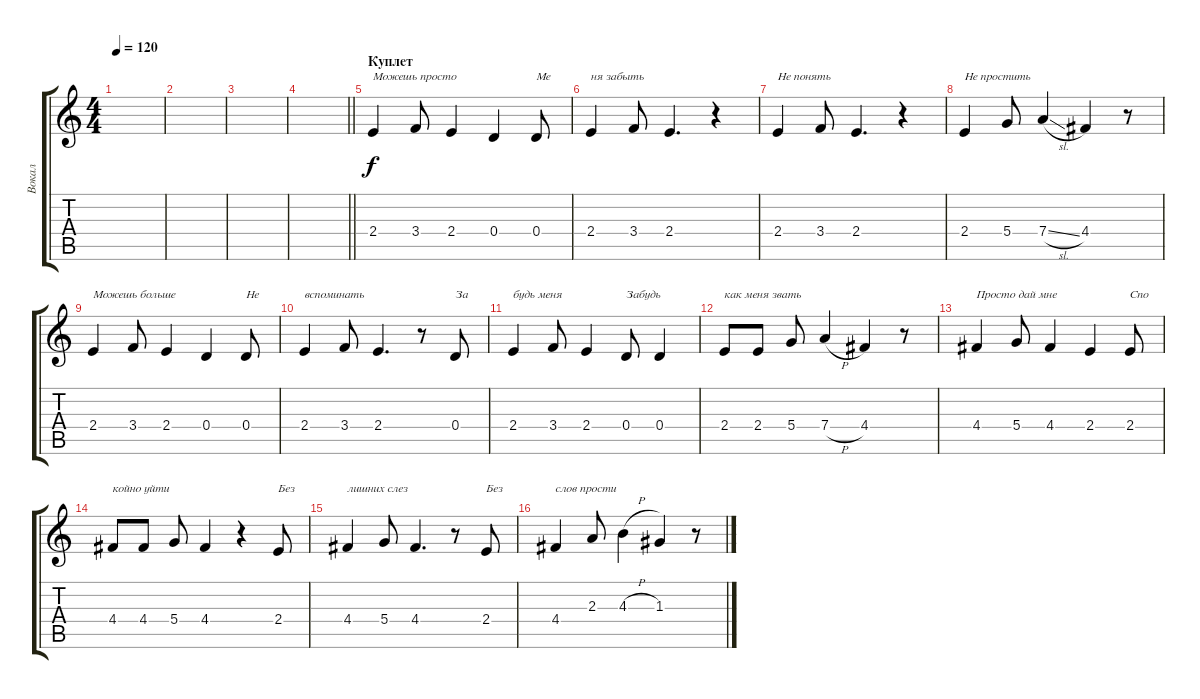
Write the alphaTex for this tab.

\track ("Вокал" "Вокал") {instrument electricguitarclean}
\staff {score tabs}
\tuning (E4 B3 G3 D3 A2 E2) {hide}
\ts (4 4)
\tempo 120
\clef g2
\ks c
|
|
|
\barLineRight lightlight
|
\section ("" "Куплет")
2.4.4{txt "Можешь просто"} 3.4.8 2.4.4 0.4.4 0.4.8{txt "Ме"} |
2.4.4{txt "ня забыть"} 3.4.8 2.4.4{d} r.4 |
2.4.4{txt "Не понять"} 3.4.8 2.4.4{d} r.4 |
2.4.4{txt "Не простить"} 5.4.8 7.4{sl}.4 4.4.4 r.8 |
2.4.4{txt "Можешь больше"} 3.4.8 2.4.4 0.4.4 0.4.8{txt "Не "} |
2.4.4{txt "вспоминать"} 3.4.8 2.4.4{d} r.8 0.4.8{txt "За"} |
2.4.4{txt "будь меня"} 3.4.8 2.4.4 0.4.8{txt "Забудь"} 0.4.4 |
2.4.8{txt "как меня звать"} 2.4.8 5.4.8 7.4{h}.4 4.4.4 r.8 |
4.4.4{txt "Просто дай мне"} 5.4.8 4.4.4 2.4.4 2.4.8{txt "Спо"} |
4.4.8{txt "койно уйти"} 4.4.8 5.4.8 4.4.4 r.4 2.4.8{txt "Без"} |
4.4.4{txt "лишних слез"} 5.4.8 4.4.4{d} r.8 2.4.8{txt "Без"} |
4.4.4{txt "слов прости"} 2.3.8 4.3{h}.4 1.3.4 r.8
